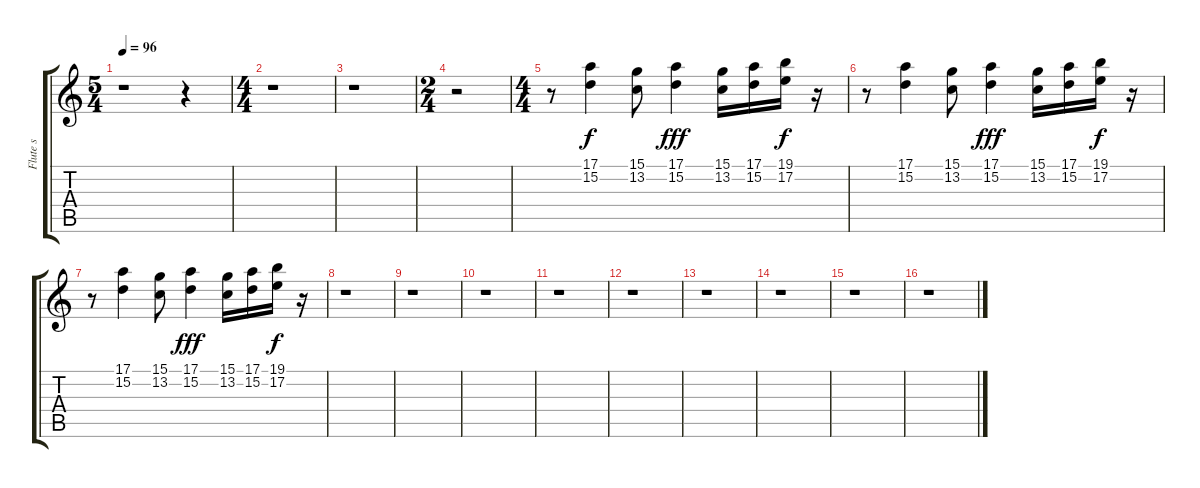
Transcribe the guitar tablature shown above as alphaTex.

\track ("Flute s" "Flute s") {instrument flute}
\staff {score tabs}
\tuning (E4 B3 G3 D3 A2 E2) {hide}
\ts (5 4)
\tempo 96
\clef g2
\ks c
r.1{dy f} r.4 |
\ts (4 4)
r.1 |
r.1 |
\ts (2 4)
r.2 |
\ts (4 4)
r.8 (17.1 15.2).4 (15.1 13.2).8 (17.1 15.2).4{dy fff} (15.1 13.2).16 (17.1 15.2).16 (19.1 17.2).16{dy f} r.16 |
r.8 (17.1 15.2).4 (15.1 13.2).8 (17.1 15.2).4{dy fff} (15.1 13.2).16 (17.1 15.2).16 (19.1 17.2).16{dy f} r.16 |
r.8 (17.1 15.2).4 (15.1 13.2).8 (17.1 15.2).4{dy fff} (15.1 13.2).16 (17.1 15.2).16 (19.1 17.2).16{dy f} r.16 |
r.1 |
r.1 |
r.1 |
r.1 |
r.1 |
r.1 |
r.1 |
r.1 |
r.1
